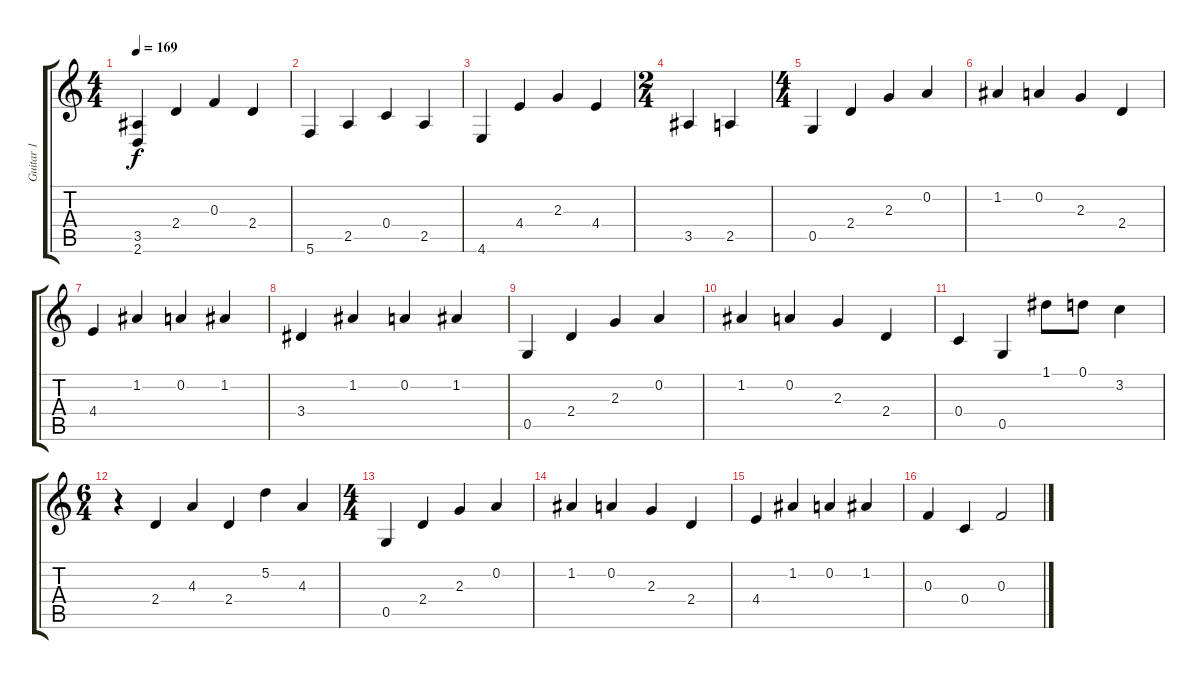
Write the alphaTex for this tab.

\track ("Guitar 1" "Guitar 1") {instrument acousticguitarsteel}
\staff {score tabs}
\tuning (D4 A3 F3 C3 G2 C2) {hide}
\ts (4 4)
\tempo 169
\clef g2
\ks c
(3.5 2.6{t}).4{dy f} 2.4.4 0.3.4 2.4.4 |
5.6.4 2.5.4 0.4.4 2.5.4 |
4.6.4 4.4.4 2.3.4 4.4.4 |
\ts (2 4)
3.5.4 2.5.4 |
\ts (4 4)
0.5.4 2.4.4 2.3.4 0.2.4 |
1.2.4 0.2.4 2.3.4 2.4.4 |
4.4.4 1.2.4 0.2.4 1.2.4 |
3.4.4 1.2.4 0.2.4 1.2.4 |
0.5.4 2.4.4 2.3.4 0.2.4 |
1.2.4 0.2.4 2.3.4 2.4.4 |
0.4.4 0.5.4 1.1.8 0.1.8 3.2.4 |
\ts (6 4)
r.4 2.4.4 4.3.4 2.4.4 5.2.4 4.3.4 |
\ts (4 4)
0.5.4 2.4.4 2.3.4 0.2.4 |
1.2.4 0.2.4 2.3.4 2.4.4 |
4.4.4 1.2.4 0.2.4 1.2.4 |
0.3.4 0.4.4 0.3.2
